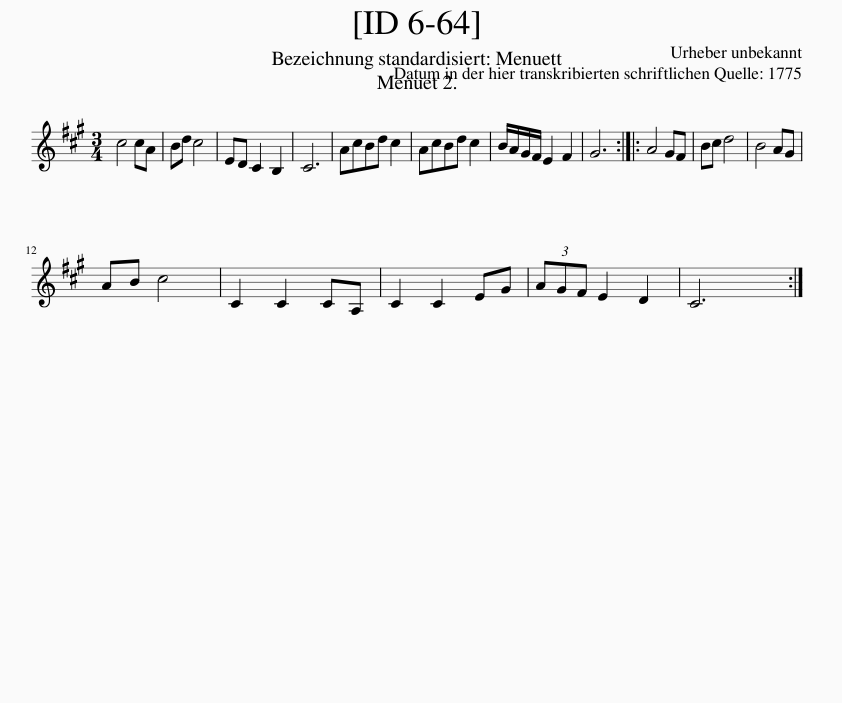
X:1
L:1/8
M:3/4
I:linebreak $
K:A
V:1 treble
V:1
 c4 cA | Bd c4 | ED C2 B,2 | C6 | AcBd c2 | %5
 AcBd c2 | B/A/G/F/ E2 F2 | G6 :: A4 GF | Bc d4 | %10
 B4 AG |$ AB c4 | C2 C2 CA, | C2 C2 EG | (3AGF E2 D2 | %15
 C6 :| %16
